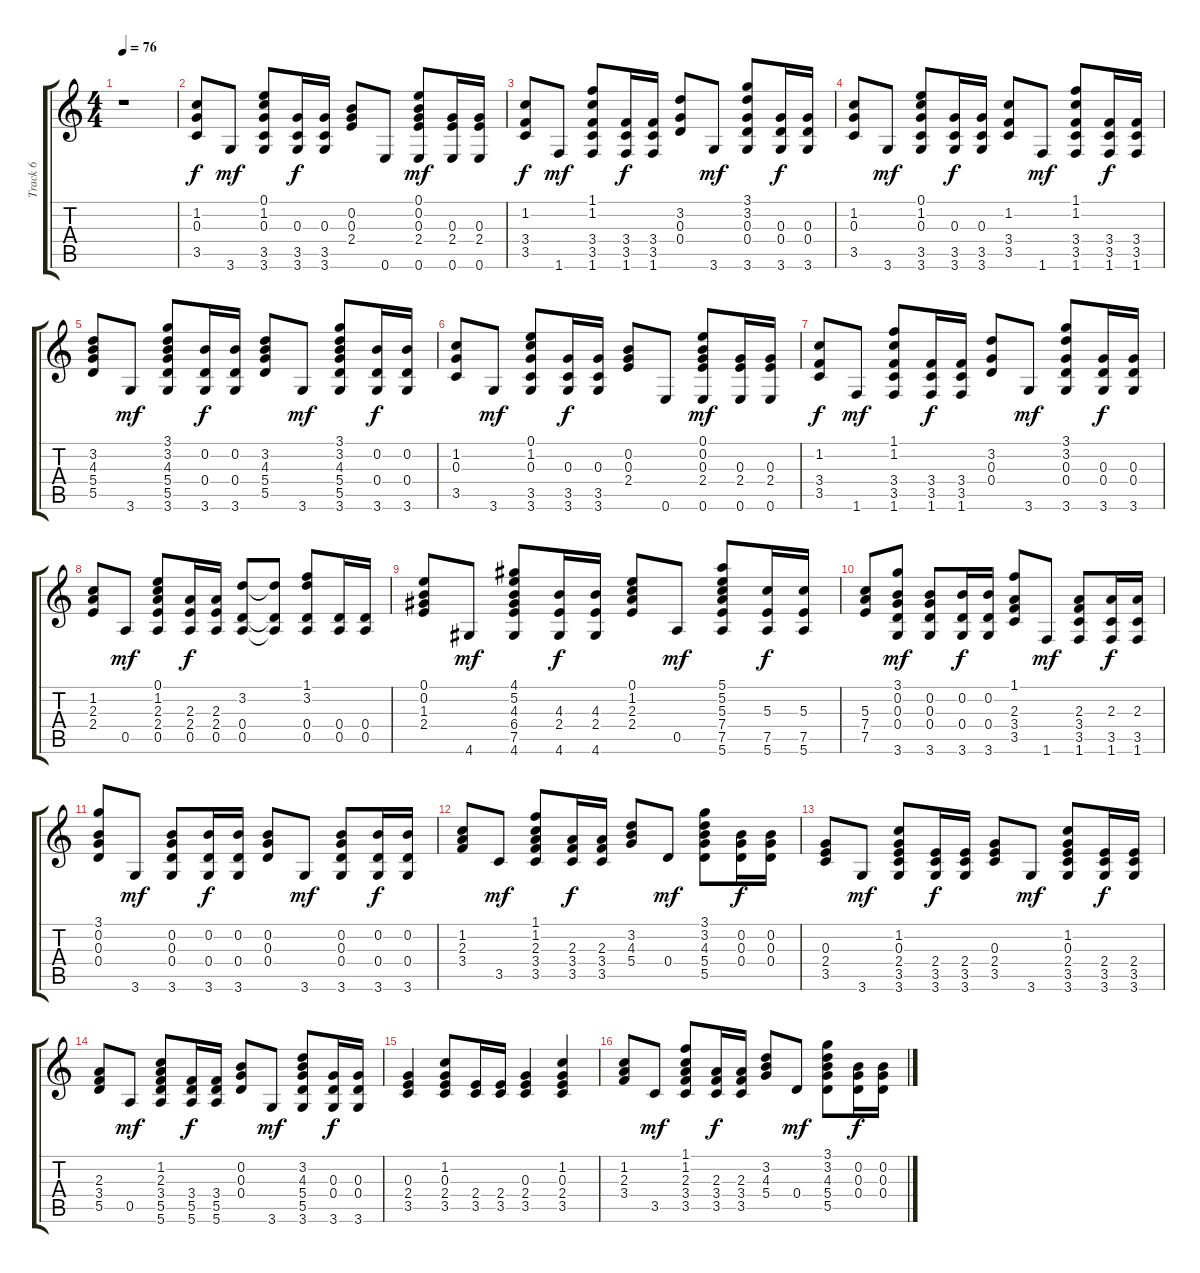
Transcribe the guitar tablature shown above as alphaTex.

\track ("Track 6" "Track 6") {instrument electricguitarjazz}
\staff {score tabs}
\tuning (E4 B3 G3 D3 A2 E2) {hide}
\ts (4 4)
\tempo 76
\clef g2
\ks c
r.1{dy f} |
(1.2 0.3 3.5).8 3.6.8{dy mf} (0.1 1.2 0.3 3.5 3.6).8 (0.3 3.5 3.6).16{dy f} (0.3 3.5 3.6).16 (0.2 0.3 2.4).8 0.6.8 (0.1 0.2 0.3 2.4 0.6).8{dy mf} (0.3 2.4 0.6).16 (0.3 2.4 0.6).16 |
(1.2 3.4 3.5).8{dy f} 1.6.8{dy mf} (1.1 1.2 3.4 3.5 1.6).8 (3.4 3.5 1.6).16{dy f} (3.4 3.5 1.6).16 (3.2 0.3 0.4).8 3.6.8{dy mf} (3.1 3.2 0.3 0.4 3.6).8 (0.3 0.4 3.6).16{dy f} (0.3 0.4 3.6).16 |
(1.2 0.3 3.5).8 3.6.8{dy mf} (0.1 1.2 0.3 3.5 3.6).8 (0.3 3.5 3.6).16{dy f} (0.3 3.5 3.6).16 (1.2 3.4 3.5).8 1.6.8{dy mf} (1.1 1.2 3.4 3.5 1.6).8 (3.4 3.5 1.6).16{dy f} (3.4 3.5 1.6).16 |
(3.2 4.3 5.4 5.5).8 3.6.8{dy mf} (3.1 3.2 4.3 5.4 5.5 3.6).8 (0.2 0.4 3.6).16{dy f} (0.2 0.4 3.6).16 (3.2 4.3 5.4 5.5).8 3.6.8{dy mf} (3.1 3.2 4.3 5.4 5.5 3.6).8 (0.2 0.4 3.6).16{dy f} (0.2 0.4 3.6).16 |
(1.2 0.3 3.5).8 3.6.8{dy mf} (0.1 1.2 0.3 3.5 3.6).8 (0.3 3.5 3.6).16{dy f} (0.3 3.5 3.6).16 (0.2 0.3 2.4).8 0.6.8 (0.1 0.2 0.3 2.4 0.6).8{dy mf} (0.3 2.4 0.6).16 (0.3 2.4 0.6).16 |
(1.2 3.4 3.5).8{dy f} 1.6.8{dy mf} (1.1 1.2 3.4 3.5 1.6).8 (3.4 3.5 1.6).16{dy f} (3.4 3.5 1.6).16 (3.2 0.3 0.4).8 3.6.8{dy mf} (3.1 3.2 0.3 0.4 3.6).8 (0.3 0.4 3.6).16{dy f} (0.3 0.4 3.6).16 |
(1.2 2.3 2.4).8 0.5.8{dy mf} (0.1 1.2 2.3 2.4 0.5).8 (2.3 2.4 0.5).16{dy f} (2.3 2.4 0.5).16 (3.2 0.4 0.5).8 (3.2{t} 0.4{t} 0.5{t}).8 (1.1 3.2 0.4 0.5).8 (0.4 0.5).16 (0.4 0.5).16 |
(0.1 0.2 1.3 2.4).8 4.6.8{dy mf} (4.1 5.2 4.3 6.4 7.5 4.6).8 (4.3 2.4 4.6).16{dy f} (4.3 2.4 4.6).16 (0.1 1.2 2.3 2.4).8 0.5.8{dy mf} (5.1 5.2 5.3 7.4 7.5 5.6).8 (5.3 7.5 5.6).16{dy f} (5.3 7.5 5.6).16 |
(5.3 7.4 7.5).8 (3.1 0.2 0.3 0.4 3.6).8{dy mf} (0.2 0.3 0.4 3.6).8 (0.2 0.4 3.6).16{dy f} (0.2 0.4 3.6).16 (1.1 2.3 3.4 3.5).8 1.6.8{dy mf} (2.3 3.4 3.5 1.6).8 (2.3 3.5 1.6).16{dy f} (2.3 3.5 1.6).16 |
(3.1 0.2 0.3 0.4).8 3.6.8{dy mf} (0.2 0.3 0.4 3.6).8 (0.2 0.4 3.6).16{dy f} (0.2 0.4 3.6).16 (0.2 0.3 0.4).8 3.6.8{dy mf} (0.2 0.3 0.4 3.6).8 (0.2 0.4 3.6).16{dy f} (0.2 0.4 3.6).16 |
(1.2 2.3 3.4).8 3.5.8{dy mf} (1.1 1.2 2.3 3.4 3.5).8 (2.3 3.4 3.5).16{dy f} (2.3 3.4 3.5).16 (3.2 4.3 5.4).8 0.4.8{dy mf} (3.1 3.2 4.3 5.4 5.5).8 (0.2 0.3 0.4).16{dy f} (0.2 0.3 0.4).16 |
(0.3 2.4 3.5).8 3.6.8{dy mf} (1.2 0.3 2.4 3.5 3.6).8 (2.4 3.5 3.6).16{dy f} (2.4 3.5 3.6).16 (0.3 2.4 3.5).8 3.6.8{dy mf} (1.2 0.3 2.4 3.5 3.6).8 (2.4 3.5 3.6).16{dy f} (2.4 3.5 3.6).16 |
(2.3 3.4 5.5).8 0.5.8{dy mf} (1.2 2.3 3.4 5.5 5.6).8 (3.4 5.5 5.6).16{dy f} (3.4 5.5 5.6).16 (0.2 0.3 0.4).8 3.6.8{dy mf} (3.2 4.3 5.4 5.5 3.6).8 (0.3 0.4 3.6).16{dy f} (0.3 0.4 3.6).16 |
(0.3 2.4 3.5).4 (1.2 0.3 2.4 3.5).8 (2.4 3.5).16 (2.4 3.5).16 (0.3 2.4 3.5).4 (1.2 0.3 2.4 3.5).4 |
(1.2 2.3 3.4).8 3.5.8{dy mf} (1.1 1.2 2.3 3.4 3.5).8 (2.3 3.4 3.5).16{dy f} (2.3 3.4 3.5).16 (3.2 4.3 5.4).8 0.4.8{dy mf} (3.1 3.2 4.3 5.4 5.5).8 (0.2 0.3 0.4).16{dy f} (0.2 0.3 0.4).16
